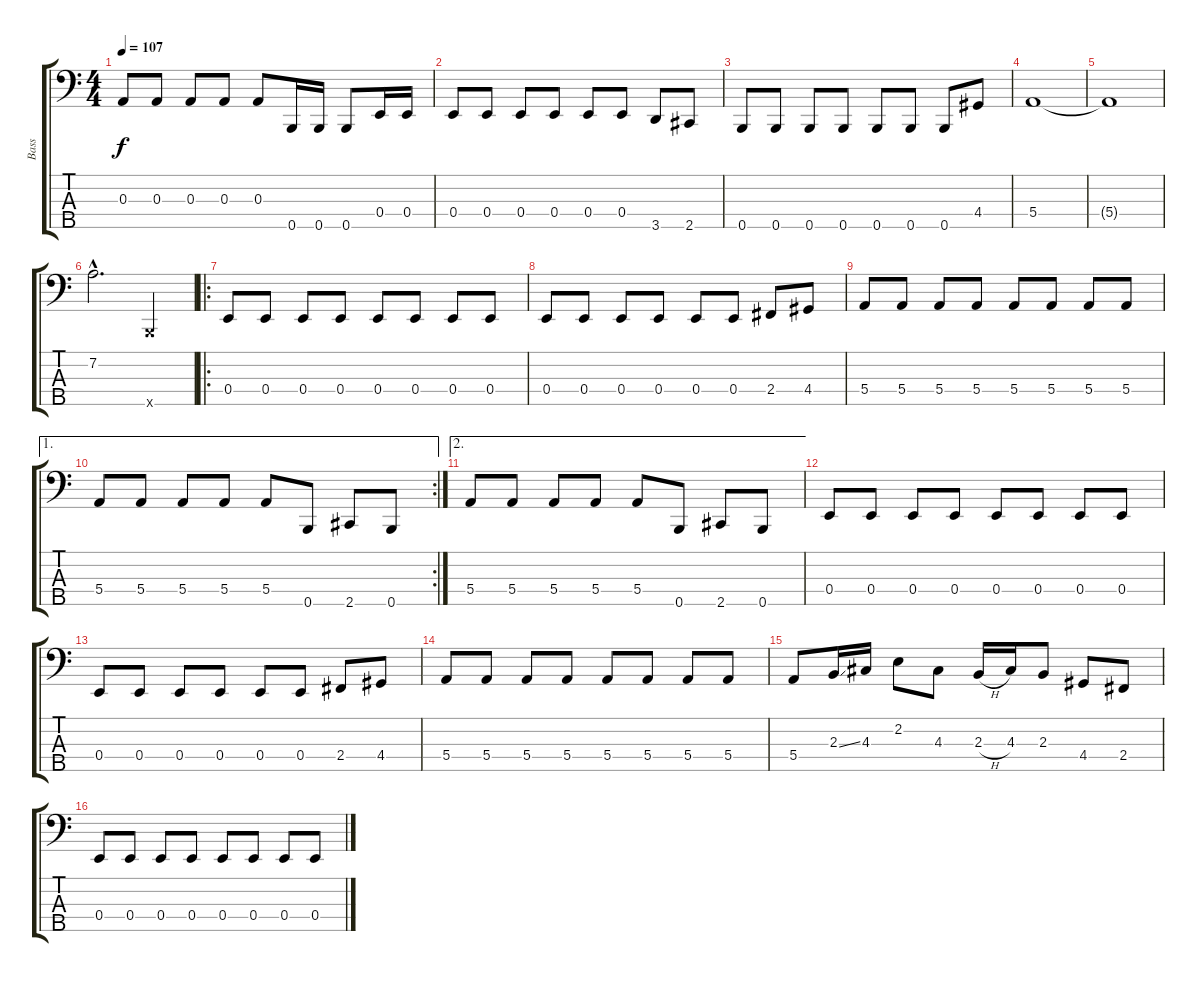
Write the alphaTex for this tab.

\track ("Bass" "Bass") {instrument electricbassfinger}
\staff {score tabs}
\tuning (G2 D2 A1 E1 B0) {hide}
\ts (4 4)
\tempo 107
\clef f4
\ks c
0.3.8{dy f} 0.3.8 0.3.8 0.3.8 0.3.8 0.5.16 0.5.16 0.5.8 0.4.16 0.4.16 |
0.4.8 0.4.8 0.4.8 0.4.8 0.4.8 0.4.8 3.5.8 2.5.8 |
0.5.8 0.5.8 0.5.8 0.5.8 0.5.8 0.5.8 0.5.8 4.4.8 |
5.4.1 |
5.4{t}.1 |
7.2{hac}.2{d} 0.5{x}.4 |
\ro
0.4.8 0.4.8 0.4.8 0.4.8 0.4.8 0.4.8 0.4.8 0.4.8 |
0.4.8 0.4.8 0.4.8 0.4.8 0.4.8 0.4.8 2.4.8 4.4.8 |
5.4.8 5.4.8 5.4.8 5.4.8 5.4.8 5.4.8 5.4.8 5.4.8 |
\ae 1
\rc 2
5.4.8 5.4.8 5.4.8 5.4.8 5.4.8 0.5.8 2.5.8 0.5.8 |
\ae 2
5.4.8 5.4.8 5.4.8 5.4.8 5.4.8 0.5.8 2.5.8 0.5.8 |
0.4.8 0.4.8 0.4.8 0.4.8 0.4.8 0.4.8 0.4.8 0.4.8 |
0.4.8 0.4.8 0.4.8 0.4.8 0.4.8 0.4.8 2.4.8 4.4.8 |
5.4.8 5.4.8 5.4.8 5.4.8 5.4.8 5.4.8 5.4.8 5.4.8 |
5.4.8 2.3{ss}.16 4.3.16 2.2.8 4.3.8 2.3{h}.16 4.3.16 2.3.8 4.4.8 2.4.8 |
0.4.8 0.4.8 0.4.8 0.4.8 0.4.8 0.4.8 0.4.8 0.4.8
